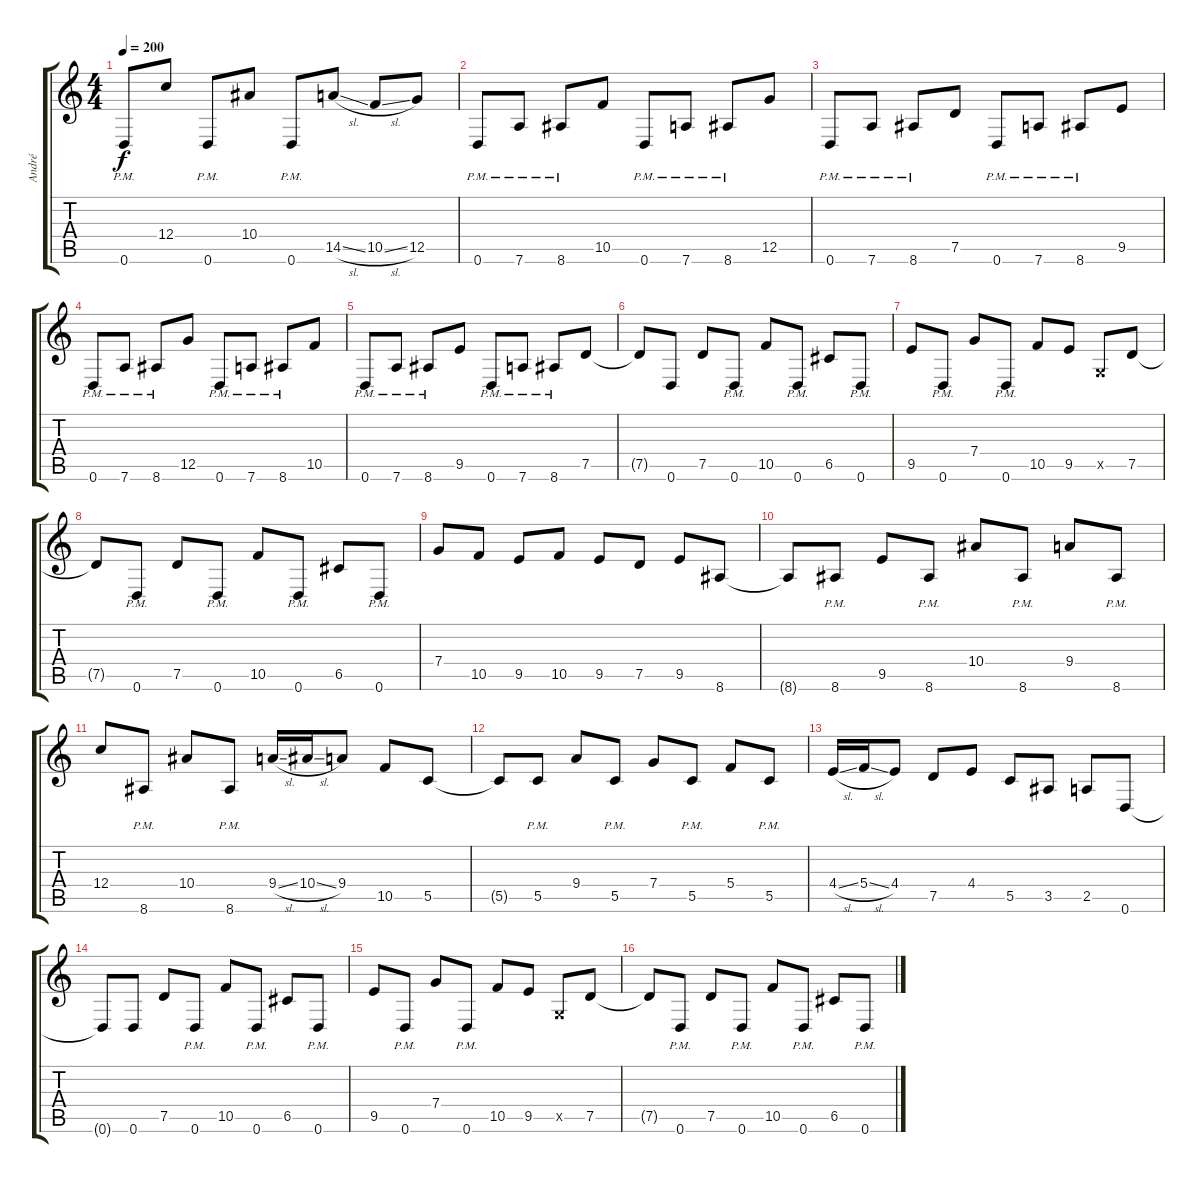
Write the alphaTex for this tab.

\track ("André" "André") {instrument distortionguitar}
\staff {score tabs}
\tuning (D4 A3 F3 C3 G2 D2) {hide}
\ts (4 4)
\tempo 200
\clef g2
\ks c
0.6{pm}.8{dy f} 12.4.8 0.6{pm}.8 10.4.8 0.6{pm}.8 14.5{sl}.8 10.5{sl}.8 12.5.8 |
0.6{pm}.8 7.6{pm}.8 8.6{pm}.8 10.5.8 0.6{pm}.8 7.6{pm}.8 8.6{pm}.8 12.5.8 |
0.6{pm}.8 7.6{pm}.8 8.6{pm}.8 7.5.8 0.6{pm}.8 7.6{pm}.8 8.6{pm}.8 9.5.8 |
0.6{pm}.8 7.6{pm}.8 8.6{pm}.8 12.5.8 0.6{pm}.8 7.6{pm}.8 8.6{pm}.8 10.5.8 |
0.6{pm}.8 7.6{pm}.8 8.6{pm}.8 9.5.8 0.6{pm}.8 7.6{pm}.8 8.6{pm}.8 7.5.8 |
7.5{t}.8 0.6.8 7.5.8 0.6{pm}.8 10.5.8 0.6{pm}.8 6.5.8 0.6{pm}.8 |
9.5.8 0.6{pm}.8 7.4.8 0.6{pm}.8 10.5.8 9.5.8 0.5{x}.8 7.5.8 |
7.5{t}.8 0.6{pm}.8 7.5.8 0.6{pm}.8 10.5.8 0.6{pm}.8 6.5.8 0.6{pm}.8 |
7.4.8 10.5.8 9.5.8 10.5.8 9.5.8 7.5.8 9.5.8 8.6.8 |
8.6{t}.8 8.6{pm}.8 9.5.8 8.6{pm}.8 10.4.8 8.6{pm}.8 9.4.8 8.6{pm}.8 |
12.4.8 8.6{pm}.8 10.4.8 8.6{pm}.8 9.4{sl}.16 10.4{sl}.16 9.4.8 10.5.8 5.5.8 |
5.5{t}.8 5.5{pm}.8 9.4.8 5.5{pm}.8 7.4.8 5.5{pm}.8 5.4.8 5.5{pm}.8 |
4.4{sl}.16 5.4{sl}.16 4.4.8 7.5.8 4.4.8 5.5.8 3.5.8 2.5.8 0.6.8 |
0.6{t}.8 0.6.8 7.5.8 0.6{pm}.8 10.5.8 0.6{pm}.8 6.5.8 0.6{pm}.8 |
9.5.8 0.6{pm}.8 7.4.8 0.6{pm}.8 10.5.8 9.5.8 0.5{x}.8 7.5.8 |
7.5{t}.8 0.6{pm}.8 7.5.8 0.6{pm}.8 10.5.8 0.6{pm}.8 6.5.8 0.6{pm}.8
